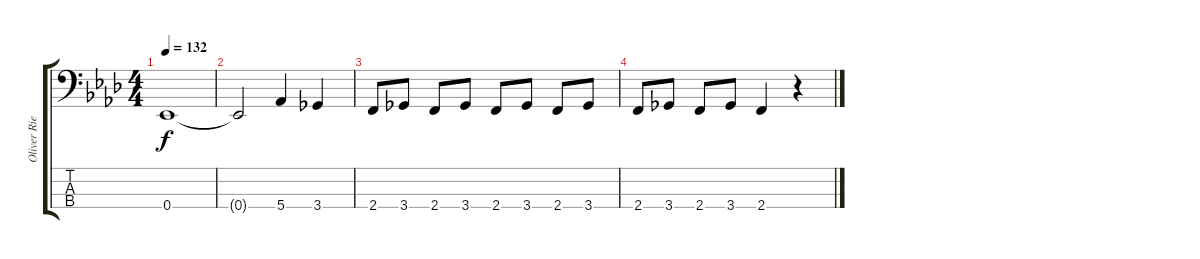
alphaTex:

\track ("Oliver Riedel - Bass" "Oliver Rie") {instrument electricbassfinger}
\staff {score tabs}
\tuning (Gb2 Db2 Ab1 Eb1) {hide}
\ts (4 4)
\tempo 132
\clef f4
\ks fminor
0.4.1{dy f} |
0.4{t}.2 5.4.4 3.4.4 |
2.4.8 3.4.8 2.4.8 3.4.8 2.4.8 3.4.8 2.4.8 3.4.8 |
2.4.8 3.4.8 2.4.8 3.4.8 2.4.4 r.4
